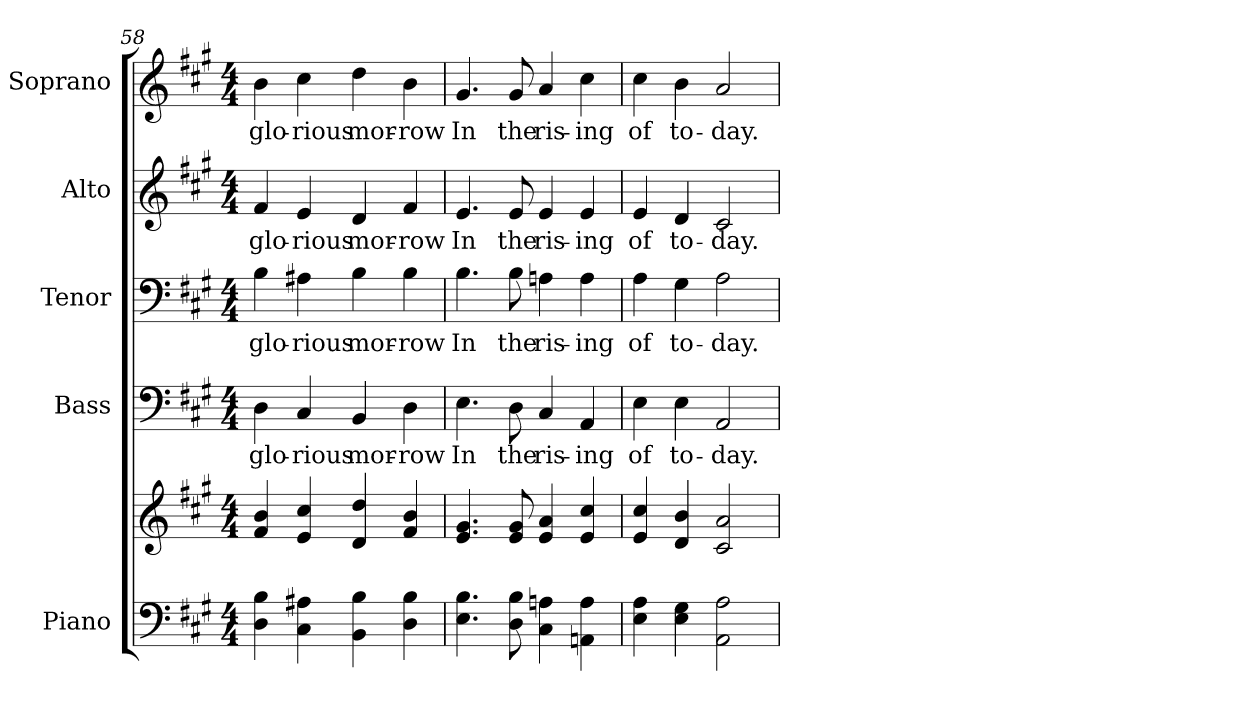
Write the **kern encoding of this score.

**kern	**kern	**kern	**text	**kern	**text	**kern	**text	**kern	**text
*part5	*part5	*part4	*part4	*part3	*part3	*part2	*part2	*part1	*part1
*staff6	*staff5	*staff4	*staff4	*staff3	*staff3	*staff2	*staff2	*staff1	*staff1
*I"Piano	*	*I"Bass	*	*I"Tenor	*	*I"Alto	*	*I"Soprano	*
*I'Pno.	*	*I'B.	*	*I'T.	*	*I'A.	*	*I'S.	*
!!LO:PB:g=z
*clefF4	*clefG2	*clefF4	*	*clefF4	*	*clefG2	*	*clefG2	*
*k[f#c#g#]	*k[f#c#g#]	*k[f#c#g#]	*	*k[f#c#g#]	*	*k[f#c#g#]	*	*k[f#c#g#]	*
*A:	*A:	*A:	*	*A:	*	*A:	*	*A:	*
*M4/4	*M4/4	*M4/4	*	*M4/4	*	*M4/4	*	*M4/4	*
=58	=58	=58	=58	=58	=58	=58	=58	=58	=58
!	!	!	!LO:LY:b:color=#000000	!	!	!	!	!	!
!	!	!	!	!	!LO:LY:b:color=#000000	!	!	!	!
!	!	!	!	!	!	!	!LO:LY:b:color=#000000	!	!
!	!	!	!	!	!	!	!	!	!LO:LY:b:color=#000000
4Di\ 4Bi	4f#i/ 4bi	4Di\	glo-	4Bi\	glo-	4f#i/	glo-	4bi\	glo-
!	!	!	!LO:LY:b:color=#000000	!	!	!	!	!	!
!	!	!	!	!	!LO:LY:b:color=#000000	!	!	!	!
!	!	!	!	!	!	!	!LO:LY:b:color=#000000	!	!
!	!	!	!	!	!	!	!	!	!LO:LY:b:color=#000000
4C#i\ 4A#Xi	4ei/ 4cc#i	4C#i/	-rious	4A#Xi\	-rious	4ei/	-rious	4cc#i\	-rious
!	!	!	!LO:LY:b:color=#000000	!	!	!	!	!	!
!	!	!	!	!	!LO:LY:b:color=#000000	!	!	!	!
!	!	!	!	!	!	!	!LO:LY:b:color=#000000	!	!
!	!	!	!	!	!	!	!	!	!LO:LY:b:color=#000000
4BBi\ 4Bi	4di/ 4ddi	4BBi/	mor-	4Bi\	mor-	4di/	mor-	4ddi\	mor-
!	!	!	!LO:LY:b:color=#000000	!	!	!	!	!	!
!	!	!	!	!	!LO:LY:b:color=#000000	!	!	!	!
!	!	!	!	!	!	!	!LO:LY:b:color=#000000	!	!
!	!	!	!	!	!	!	!	!	!LO:LY:b:color=#000000
4Di\ 4Bi	4f#i/ 4bi	4Di\	-row	4Bi\	-row	4f#i/	-row	4bi\	-row
=59	=59	=59	=59	=59	=59	=59	=59	=59	=59
!	!	!	!LO:LY:b:color=#000000	!	!	!	!	!	!
!	!	!	!	!	!LO:LY:b:color=#000000	!	!	!	!
!	!	!	!	!	!	!	!LO:LY:b:color=#000000	!	!
!	!	!	!	!	!	!	!	!	!LO:LY:b:color=#000000
4.Ei\ 4.Bi	4.ei/ 4.g#i	4.Ei\	In	4.Bi\	In	4.ei/	In	4.g#i/	In
!	!	!	!LO:LY:b:color=#000000	!	!	!	!	!	!
!	!	!	!	!	!LO:LY:b:color=#000000	!	!	!	!
!	!	!	!	!	!	!	!LO:LY:b:color=#000000	!	!
!	!	!	!	!	!	!	!	!	!LO:LY:b:color=#000000
8Di\ 8Bi	8ei/ 8g#i	8Di\	the	8Bi\	the	8ei/	the	8g#i/	the
!	!	!	!LO:LY:b:color=#000000	!	!	!	!	!	!
!	!	!	!	!	!LO:LY:b:color=#000000	!	!	!	!
!	!	!	!	!	!	!	!LO:LY:b:color=#000000	!	!
!	!	!	!	!	!	!	!	!	!LO:LY:b:color=#000000
4C#i\ 4Ani	4ei/ 4ai	4C#i/	ris-	4Ani\	ris-	4ei/	ris-	4ai/	ris-
!	!	!	!LO:LY:b:color=#000000	!	!	!	!	!	!
!	!	!	!	!	!LO:LY:b:color=#000000	!	!	!	!
!	!	!	!	!	!	!	!LO:LY:b:color=#000000	!	!
!	!	!	!	!	!	!	!	!	!LO:LY:b:color=#000000
4AAni\ 4Ai	4ei/ 4cc#i	4AAi/	-ing	4Ai\	-ing	4ei/	-ing	4cc#i\	-ing
!!LO:PB:g=z
=60	=60	=60	=60	=60	=60	=60	=60	=60	=60
!	!	!	!LO:LY:b:color=#000000	!	!	!	!	!	!
!	!	!	!	!	!LO:LY:b:color=#000000	!	!	!	!
!	!	!	!	!	!	!	!LO:LY:b:color=#000000	!	!
!	!	!	!	!	!	!	!	!	!LO:LY:b:color=#000000
4Ei\ 4Ai	4ei/ 4cc#i	4Ei\	of	4Ai\	of	4ei/	of	4cc#i\	of
!	!	!	!LO:LY:b:color=#000000	!	!	!	!	!	!
!	!	!	!	!	!LO:LY:b:color=#000000	!	!	!	!
!	!	!	!	!	!	!	!LO:LY:b:color=#000000	!	!
!	!	!	!	!	!	!	!	!	!LO:LY:b:color=#000000
4Ei\ 4G#i	4di/ 4bi	4Ei\	to-	4G#i\	to-	4di/	to-	4bi\	to-
!	!	!	!LO:LY:b:color=#000000	!	!	!	!	!	!
!	!	!	!	!	!LO:LY:b:color=#000000	!	!	!	!
!	!	!	!	!	!	!	!LO:LY:b:color=#000000	!	!
!	!	!	!	!	!	!	!	!	!LO:LY:b:color=#000000
2AAi\ 2Ai	2c#i/ 2ai	2AAi/	-day.	2Ai\	-day.	2c#i/	-day.	2ai/	-day.
=	=	=	=	=	=	=	=	=	=
*-	*-	*-	*-	*-	*-	*-	*-	*-	*-
